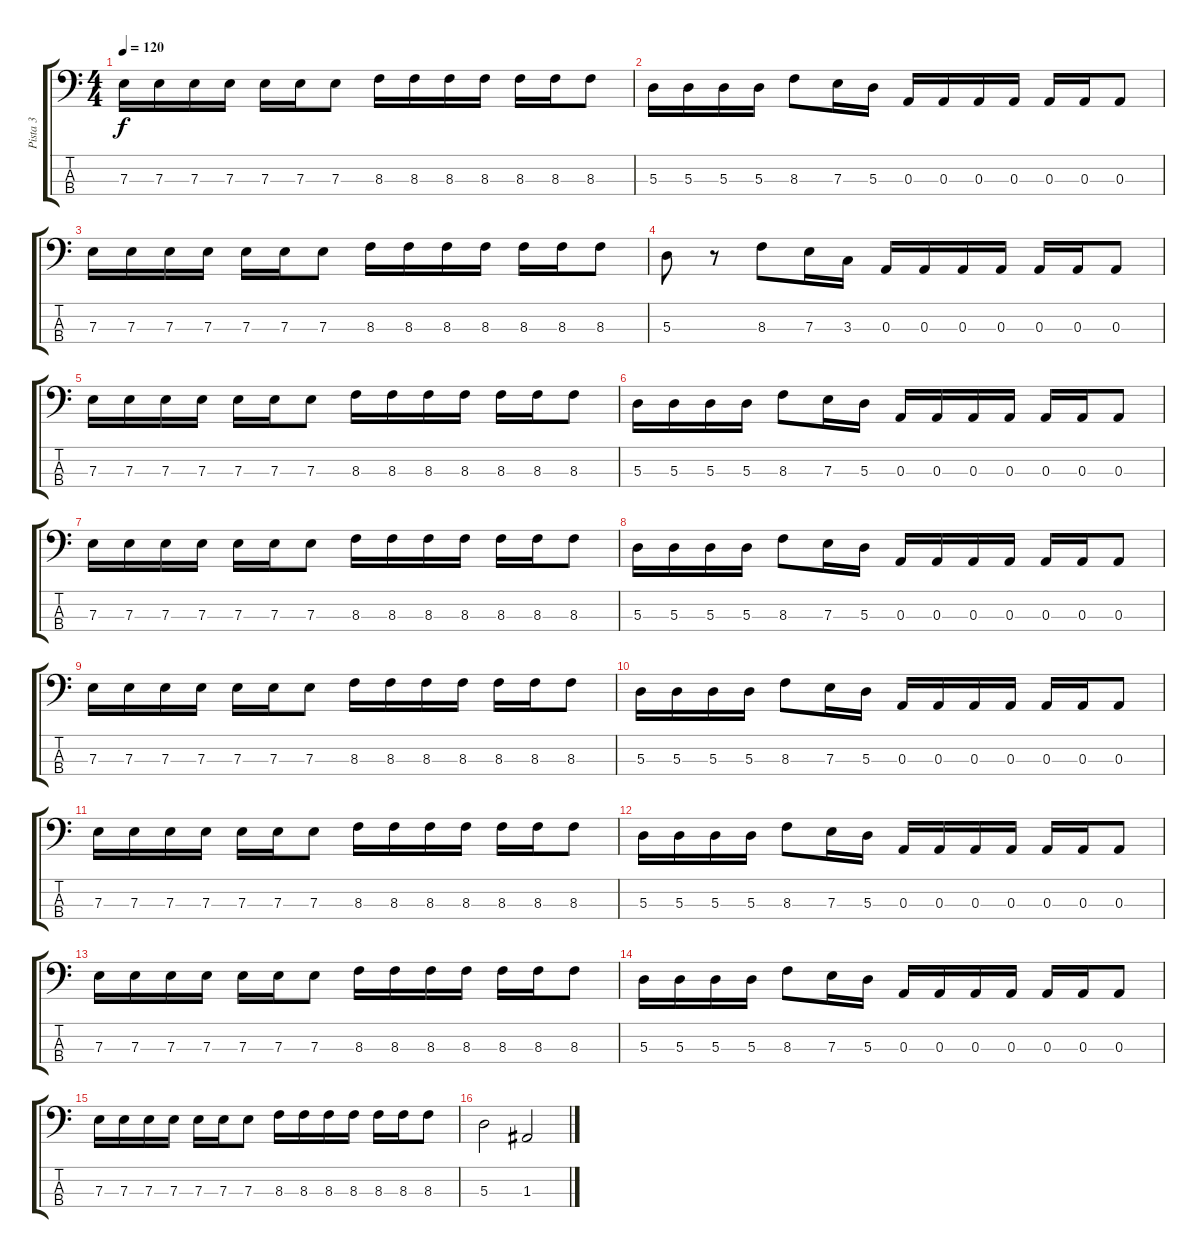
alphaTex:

\track ("Pista 3" "Pista 3") {instrument electricbasspick}
\staff {score tabs}
\tuning (G2 D2 A1 E1) {hide}
\ts (4 4)
\tempo 120
\clef f4
\ks c
7.3.16{dy f} 7.3.16 7.3.16 7.3.16 7.3.16 7.3.16 7.3.8 8.3.16 8.3.16 8.3.16 8.3.16 8.3.16 8.3.16 8.3.8 |
5.3.16 5.3.16 5.3.16 5.3.16 8.3.8 7.3.16 5.3.16 0.3.16 0.3.16 0.3.16 0.3.16 0.3.16 0.3.16 0.3.8 |
7.3.16 7.3.16 7.3.16 7.3.16 7.3.16 7.3.16 7.3.8 8.3.16 8.3.16 8.3.16 8.3.16 8.3.16 8.3.16 8.3.8 |
5.3.8 r.8 8.3.8 7.3.16 3.3.16 0.3.16 0.3.16 0.3.16 0.3.16 0.3.16 0.3.16 0.3.8 |
7.3.16 7.3.16 7.3.16 7.3.16 7.3.16 7.3.16 7.3.8 8.3.16 8.3.16 8.3.16 8.3.16 8.3.16 8.3.16 8.3.8 |
5.3.16 5.3.16 5.3.16 5.3.16 8.3.8 7.3.16 5.3.16 0.3.16 0.3.16 0.3.16 0.3.16 0.3.16 0.3.16 0.3.8 |
7.3.16 7.3.16 7.3.16 7.3.16 7.3.16 7.3.16 7.3.8 8.3.16 8.3.16 8.3.16 8.3.16 8.3.16 8.3.16 8.3.8 |
5.3.16 5.3.16 5.3.16 5.3.16 8.3.8 7.3.16 5.3.16 0.3.16 0.3.16 0.3.16 0.3.16 0.3.16 0.3.16 0.3.8 |
7.3.16 7.3.16 7.3.16 7.3.16 7.3.16 7.3.16 7.3.8 8.3.16 8.3.16 8.3.16 8.3.16 8.3.16 8.3.16 8.3.8 |
5.3.16 5.3.16 5.3.16 5.3.16 8.3.8 7.3.16 5.3.16 0.3.16 0.3.16 0.3.16 0.3.16 0.3.16 0.3.16 0.3.8 |
7.3.16 7.3.16 7.3.16 7.3.16 7.3.16 7.3.16 7.3.8 8.3.16 8.3.16 8.3.16 8.3.16 8.3.16 8.3.16 8.3.8 |
5.3.16 5.3.16 5.3.16 5.3.16 8.3.8 7.3.16 5.3.16 0.3.16 0.3.16 0.3.16 0.3.16 0.3.16 0.3.16 0.3.8 |
7.3.16 7.3.16 7.3.16 7.3.16 7.3.16 7.3.16 7.3.8 8.3.16 8.3.16 8.3.16 8.3.16 8.3.16 8.3.16 8.3.8 |
5.3.16 5.3.16 5.3.16 5.3.16 8.3.8 7.3.16 5.3.16 0.3.16 0.3.16 0.3.16 0.3.16 0.3.16 0.3.16 0.3.8 |
7.3.16 7.3.16 7.3.16 7.3.16 7.3.16 7.3.16 7.3.8 8.3.16 8.3.16 8.3.16 8.3.16 8.3.16 8.3.16 8.3.8 |
5.3.2 1.3.2
